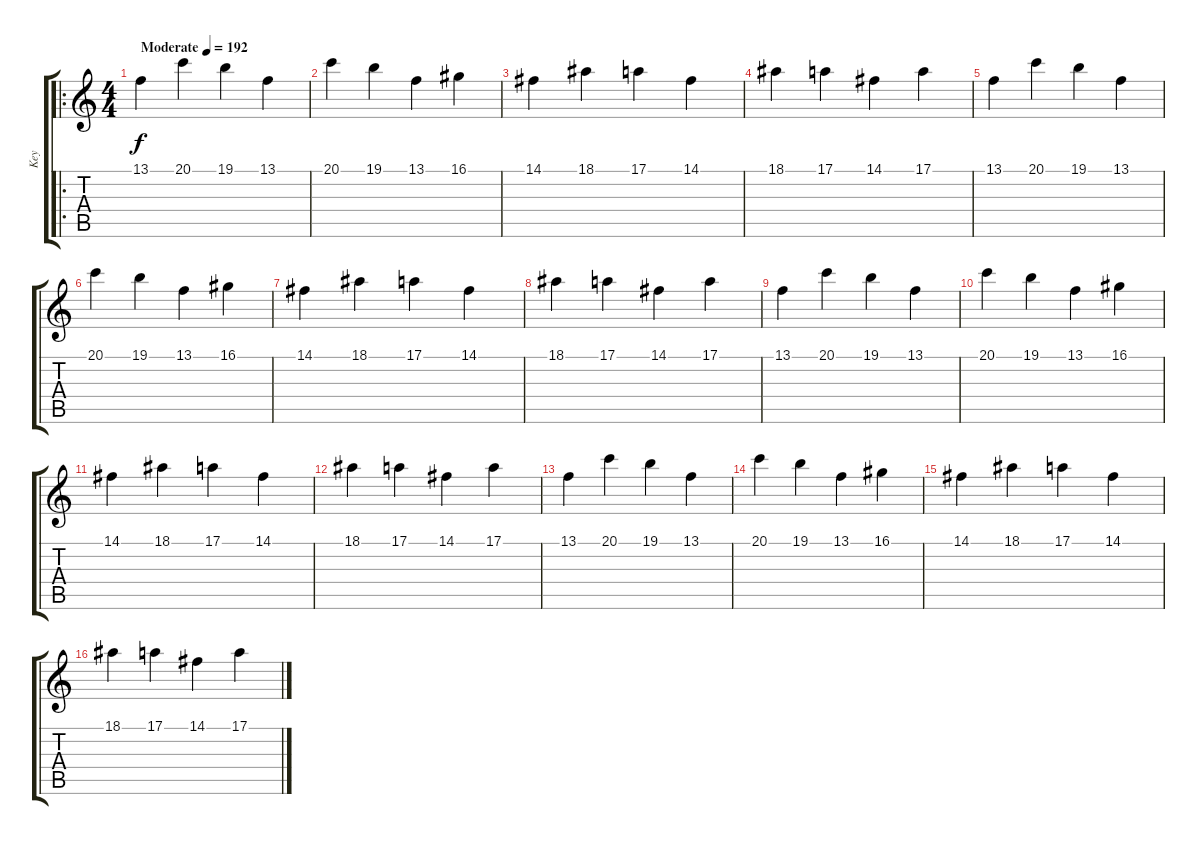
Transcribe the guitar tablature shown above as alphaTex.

\track ("Key" "Key") {instrument stringensemble1}
\staff {score tabs}
\tuning (E4 B3 G3 D3 A2 E2) {hide}
\ro
\ts (4 4)
\tempo (192 "Moderate")
\clef g2
\ks c
13.1.4{dy f instrument stringensemble1} 20.1.4 19.1.4 13.1.4 |
20.1.4 19.1.4 13.1.4 16.1.4 |
14.1.4 18.1.4 17.1.4 14.1.4 |
18.1.4 17.1.4 14.1.4 17.1.4 |
13.1.4 20.1.4 19.1.4 13.1.4 |
20.1.4 19.1.4 13.1.4 16.1.4 |
14.1.4 18.1.4 17.1.4 14.1.4 |
18.1.4 17.1.4 14.1.4 17.1.4 |
13.1.4 20.1.4 19.1.4 13.1.4 |
20.1.4 19.1.4 13.1.4 16.1.4 |
14.1.4 18.1.4 17.1.4 14.1.4 |
18.1.4 17.1.4 14.1.4 17.1.4 |
13.1.4 20.1.4 19.1.4 13.1.4 |
20.1.4 19.1.4 13.1.4 16.1.4 |
14.1.4 18.1.4 17.1.4 14.1.4 |
18.1.4 17.1.4 14.1.4 17.1.4
